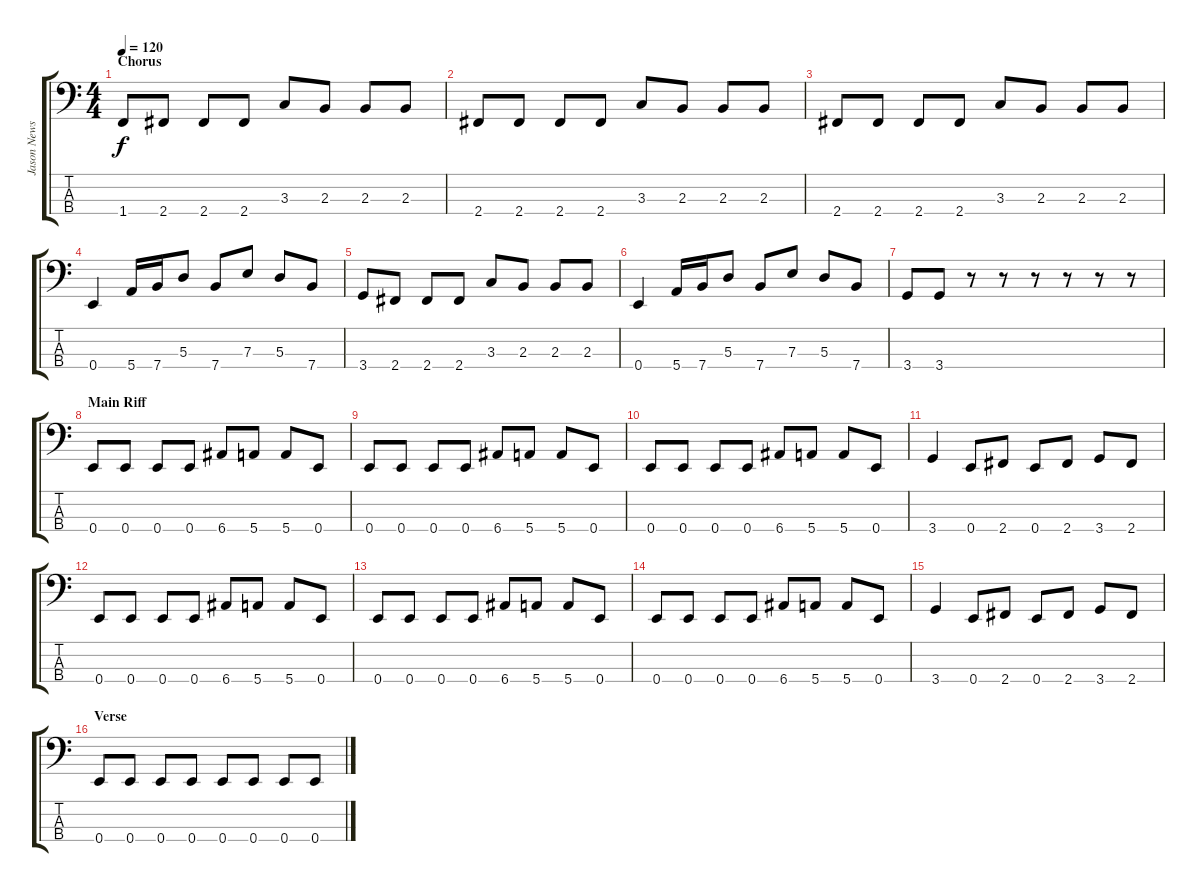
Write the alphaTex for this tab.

\track ("Jason Newsted" "Jason News") {instrument electricbassfinger}
\staff {score tabs}
\tuning (G2 D2 A1 E1) {hide}
\ts (4 4)
\section ("" "Chorus")
\tempo 120
\clef f4
\ks c
1.4.8{dy f} 2.4.8 2.4.8 2.4.8 3.3.8 2.3.8 2.3.8 2.3.8 |
2.4.8 2.4.8 2.4.8 2.4.8 3.3.8 2.3.8 2.3.8 2.3.8 |
2.4.8 2.4.8 2.4.8 2.4.8 3.3.8 2.3.8 2.3.8 2.3.8 |
0.4.4 5.4.16 7.4.16 5.3.8 7.4.8 7.3.8 5.3.8 7.4.8 |
3.4.8 2.4.8 2.4.8 2.4.8 3.3.8 2.3.8 2.3.8 2.3.8 |
0.4.4 5.4.16 7.4.16 5.3.8 7.4.8 7.3.8 5.3.8 7.4.8 |
3.4.8 3.4.8 r.8 r.8 r.8 r.8 r.8 r.8 |
\section ("" "Main Riff")
0.4.8 0.4.8 0.4.8 0.4.8 6.4.8 5.4.8 5.4.8 0.4.8 |
0.4.8 0.4.8 0.4.8 0.4.8 6.4.8 5.4.8 5.4.8 0.4.8 |
0.4.8 0.4.8 0.4.8 0.4.8 6.4.8 5.4.8 5.4.8 0.4.8 |
3.4.4 0.4.8 2.4.8 0.4.8 2.4.8 3.4.8 2.4.8 |
0.4.8 0.4.8 0.4.8 0.4.8 6.4.8 5.4.8 5.4.8 0.4.8 |
0.4.8 0.4.8 0.4.8 0.4.8 6.4.8 5.4.8 5.4.8 0.4.8 |
0.4.8 0.4.8 0.4.8 0.4.8 6.4.8 5.4.8 5.4.8 0.4.8 |
3.4.4 0.4.8 2.4.8 0.4.8 2.4.8 3.4.8 2.4.8 |
\section ("" "Verse")
0.4.8 0.4.8 0.4.8 0.4.8 0.4.8 0.4.8 0.4.8 0.4.8
